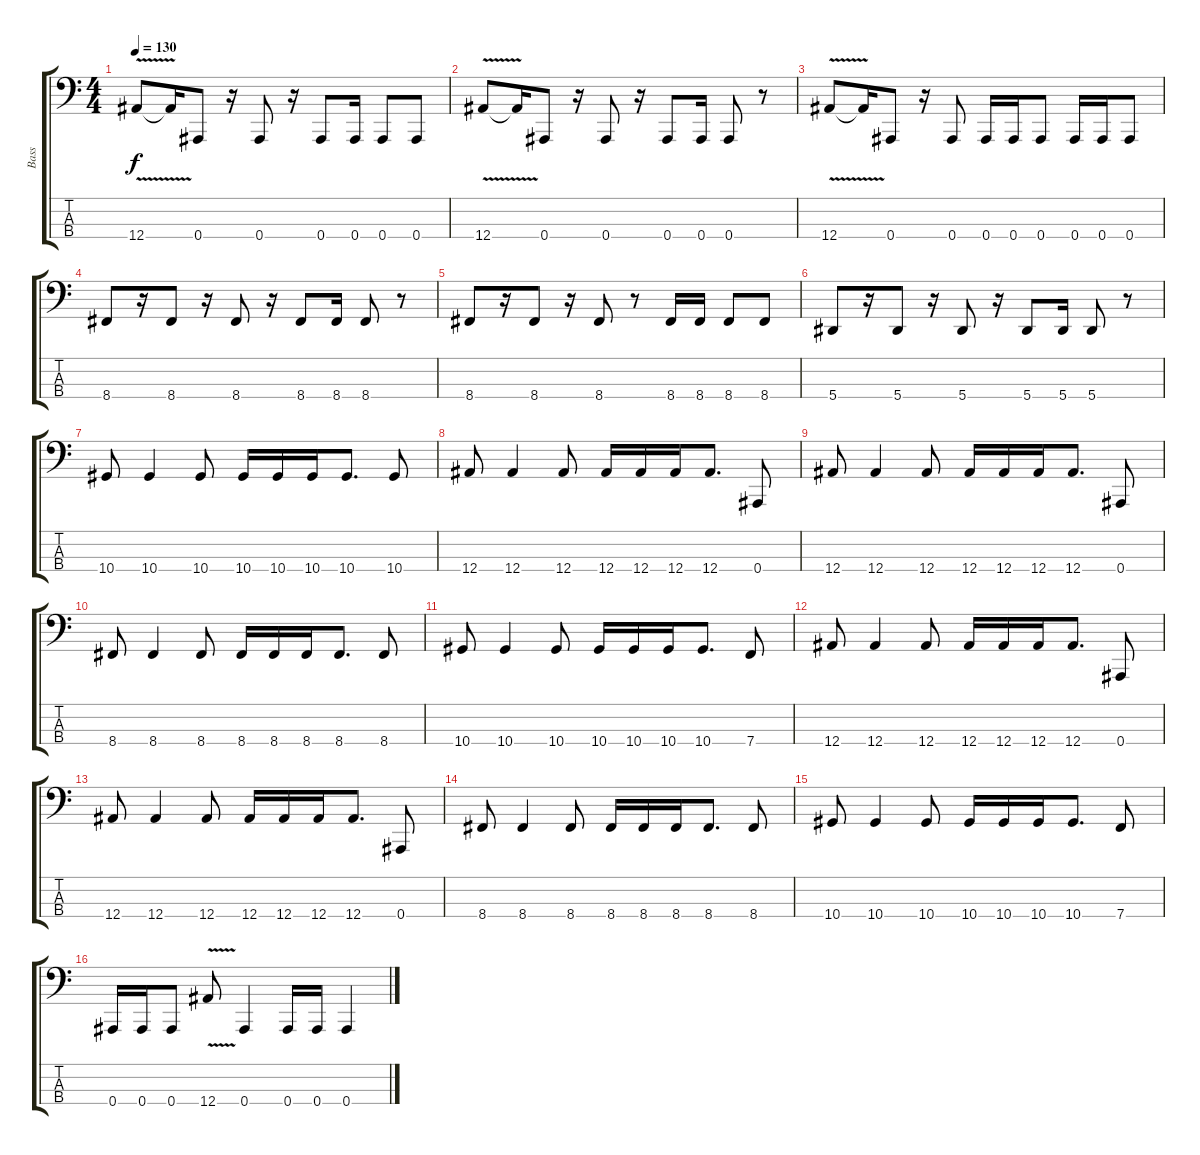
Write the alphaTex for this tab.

\track ("Bass" "Bass") {instrument electricbasspick}
\staff {score tabs}
\tuning (Eb2 Bb1 F1 Bb0) {hide}
\ts (4 4)
\tempo 130
\clef f4
\ks c
12.4{v}.8{dy f} 12.4{t}.16 0.4.8 r.16 0.4.8 r.16 0.4.8 0.4.16 0.4.8 0.4.8 |
12.4{v}.8 12.4{t}.16 0.4.8 r.16 0.4.8 r.16 0.4.8 0.4.16 0.4.8 r.8 |
12.4{v}.8 12.4{t}.16 0.4.8 r.16 0.4.8 0.4.16 0.4.16 0.4.8 0.4.16 0.4.16 0.4.8 |
8.4.8 r.16 8.4.8 r.16 8.4.8 r.16 8.4.8 8.4.16 8.4.8 r.8 |
8.4.8 r.16 8.4.8 r.16 8.4.8 r.8 8.4.16 8.4.16 8.4.8 8.4.8 |
5.4.8 r.16 5.4.8 r.16 5.4.8 r.16 5.4.8 5.4.16 5.4.8 r.8 |
10.4.8 10.4.4 10.4.8 10.4.16 10.4.16 10.4.16 10.4.8{d} 10.4.8 |
12.4.8 12.4.4 12.4.8 12.4.16 12.4.16 12.4.16 12.4.8{d} 0.4.8 |
12.4.8 12.4.4 12.4.8 12.4.16 12.4.16 12.4.16 12.4.8{d} 0.4.8 |
8.4.8 8.4.4 8.4.8 8.4.16 8.4.16 8.4.16 8.4.8{d} 8.4.8 |
10.4.8 10.4.4 10.4.8 10.4.16 10.4.16 10.4.16 10.4.8{d} 7.4.8 |
12.4.8 12.4.4 12.4.8 12.4.16 12.4.16 12.4.16 12.4.8{d} 0.4.8 |
12.4.8 12.4.4 12.4.8 12.4.16 12.4.16 12.4.16 12.4.8{d} 0.4.8 |
8.4.8 8.4.4 8.4.8 8.4.16 8.4.16 8.4.16 8.4.8{d} 8.4.8 |
10.4.8 10.4.4 10.4.8 10.4.16 10.4.16 10.4.16 10.4.8{d} 7.4.8 |
0.4.16 0.4.16 0.4.8 12.4{v}.8 0.4.4 0.4.16 0.4.16 0.4.4
